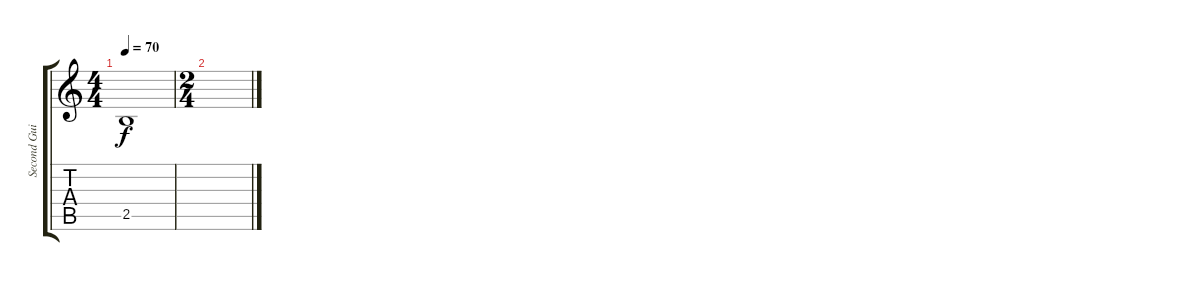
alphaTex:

\track ("Second Guitar" "Second Gui") {instrument overdrivenguitar}
\staff {score tabs}
\tuning (E4 B3 G3 D3 A2 E2) {hide}
\ts (4 4)
\tempo 70
\clef g2
\ks c
2.5{t}.1{dy f} |
\ts (2 4)
